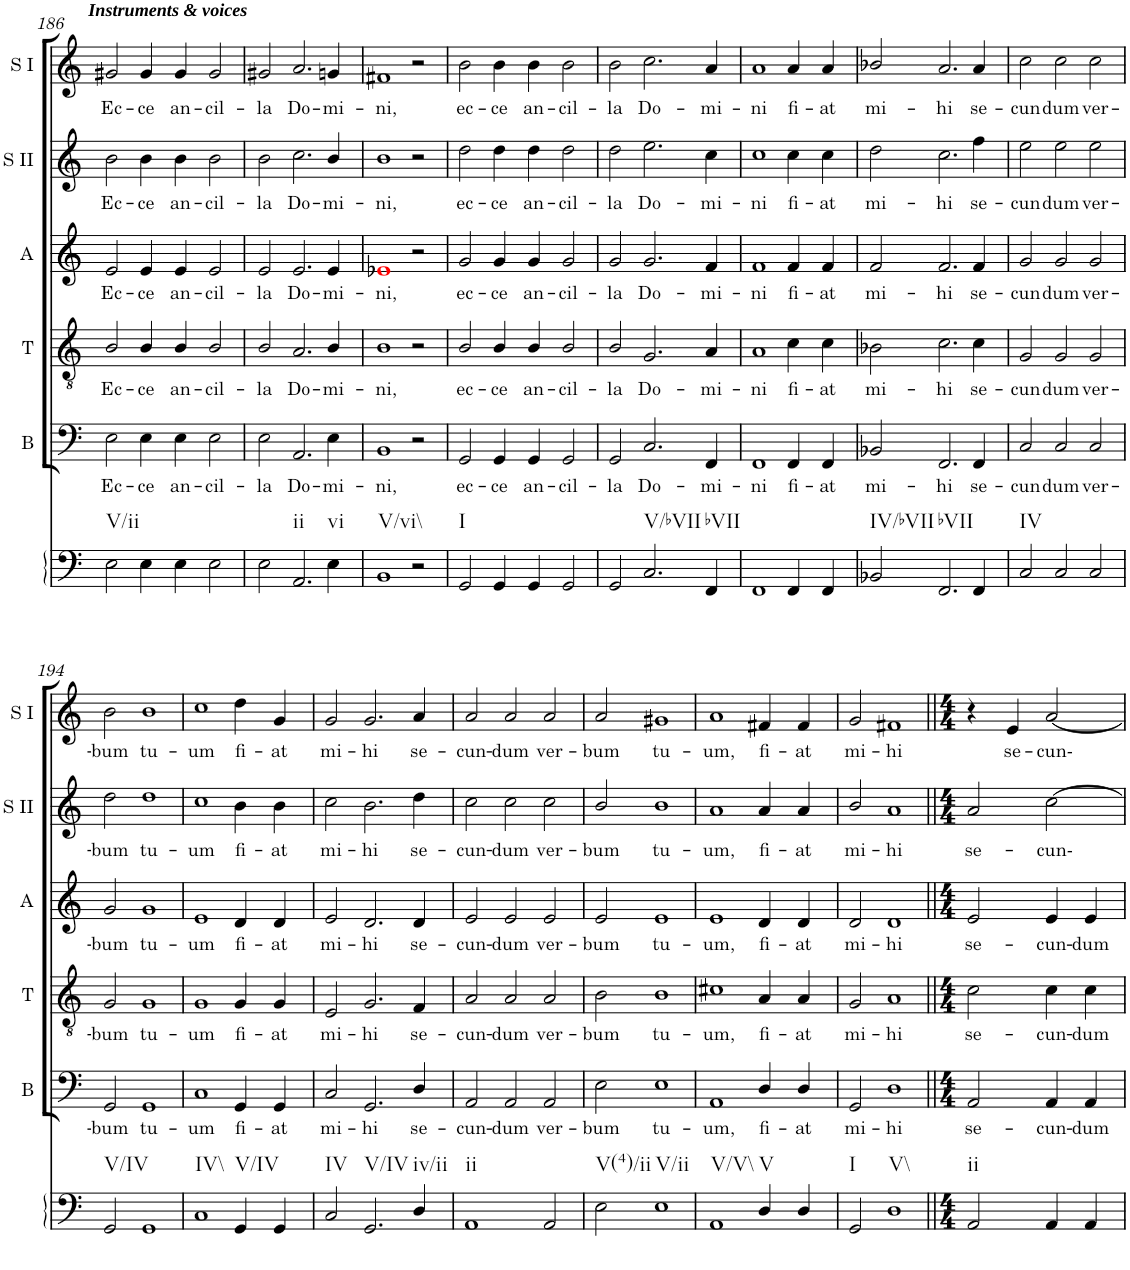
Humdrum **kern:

**kern	**kern	**text	**kern	**text	**kern	**text	**kern	**text	**kern	**text
*part6	*part5	*part5	*part4	*part4	*part3	*part3	*part2	*part2	*part1	*part1
*staff6	*staff5	*staff5	*staff4	*staff4	*staff3	*staff3	*staff2	*staff2	*staff1	*staff1
*I"Continuo	*I"Bass	*	*I"Tenor	*	*I"Alto	*	*I"Soprano II	*	*I"Soprano I	*
*	*I'B	*	*I'T	*	*I'A	*	*I'S II	*	*I'S I	*
!!LO:PB:g=z
*clefF4	*clefF4	*	*clefGv2	*	*clefG2	*	*clefG2	*	*clefG2	*
*k[]	*k[]	*	*k[]	*	*k[]	*	*k[]	*	*k[]	*
*M3/2	*M3/2	*	*M3/2	*	*M3/2	*	*M3/2	*	*M3/2	*
=186	=186	=186	=186	=186	=186	=186	=186	=186	=186	=186
!	!	!	!	!	!	!	!	!	!LO:TX:a:Bi:t=Instruments & voices	!
!LO:TX:b:t=V/ii	!	!	!	!	!	!	!	!	!	!
!	!	!LO:LY:b	!	!LO:LY:b	!	!LO:LY:b	!	!LO:LY:b	!	!LO:LY:b
2E\	2E\	Ec-	2B/	Ec-	2e/	Ec-	2b\	Ec-	2g#X/	Ec-
!	!	!LO:LY:b	!	!LO:LY:b	!	!LO:LY:b	!	!LO:LY:b	!	!LO:LY:b
4E\	4E\	ce	4B/	ce	4e/	ce	4b\	ce	4g#/	ce
!	!	!LO:LY:b	!	!LO:LY:b	!	!LO:LY:b	!	!LO:LY:b	!	!LO:LY:b
4E\	4E\	an-	4B/	an-	4e/	an-	4b\	an-	4g#/	an-
!	!	!LO:LY:b	!	!LO:LY:b	!	!LO:LY:b	!	!LO:LY:b	!	!LO:LY:b
2E\	2E\	cil-	2B/	cil-	2e/	cil-	2b\	cil-	2g#/	cil-
=187	=187	=187	=187	=187	=187	=187	=187	=187	=187	=187
!	!	!LO:LY:b	!	!LO:LY:b	!	!LO:LY:b	!	!LO:LY:b	!	!LO:LY:b
2E\	2E\	la	2B/	la	2e/	la	2b\	la	2g#X/	la
!LO:TX:b:t=ii	!	!	!	!	!	!	!	!	!	!
!	!	!LO:LY:b	!	!LO:LY:b	!	!LO:LY:b	!	!LO:LY:b	!	!LO:LY:b
2.AA/	2.AA/	Do-	2.A/	Do-	2.e/	Do-	2.cc\	Do-	2.a/	Do-
!LO:TX:b:t=vi	!	!	!	!	!	!	!	!	!	!
!	!	!LO:LY:b	!	!LO:LY:b	!	!LO:LY:b	!	!LO:LY:b	!	!LO:LY:b
4E\	4E\	mi-	4B/	mi-	4e/	mi-	4b/	mi-	4gn/	mi-
=188	=188	=188	=188	=188	=188	=188	=188	=188	=188	=188
!LO:TX:b:t=V/vi\\	!	!	!	!	!	!	!	!	!	!
!	!	!LO:LY:b	!	!LO:LY:b	!	!LO:LY:b	!	!LO:LY:b	!	!LO:LY:b
1BB	1BB	ni,	1B	ni,	1e-Xi	ni,	1b	ni,	1f#X	ni,
2r	2r	.	2r	.	2r	.	2r	.	2r	.
=189	=189	=189	=189	=189	=189	=189	=189	=189	=189	=189
!LO:TX:b:t=I	!	!	!	!	!	!	!	!	!	!
!	!	!LO:LY:b	!	!LO:LY:b	!	!LO:LY:b	!	!LO:LY:b	!	!LO:LY:b
2GG/	2GG/	ec-	2B/	ec-	2g/	ec-	2dd\	ec-	2b\	ec-
!	!	!LO:LY:b	!	!LO:LY:b	!	!LO:LY:b	!	!LO:LY:b	!	!LO:LY:b
4GG/	4GG/	ce	4B/	ce	4g/	ce	4dd\	ce	4b\	ce
!	!	!LO:LY:b	!	!LO:LY:b	!	!LO:LY:b	!	!LO:LY:b	!	!LO:LY:b
4GG/	4GG/	an-	4B/	an-	4g/	an-	4dd\	an-	4b\	an-
!	!	!LO:LY:b	!	!LO:LY:b	!	!LO:LY:b	!	!LO:LY:b	!	!LO:LY:b
2GG/	2GG/	cil-	2B/	cil-	2g/	cil-	2dd\	cil-	2b\	cil-
=190	=190	=190	=190	=190	=190	=190	=190	=190	=190	=190
!	!	!LO:LY:b	!	!LO:LY:b	!	!LO:LY:b	!	!LO:LY:b	!	!LO:LY:b
2GG/	2GG/	la	2B/	la	2g/	la	2dd\	la	2b\	la
!LO:TX:b:t=V/bVII	!	!	!	!	!	!	!	!	!	!
!	!	!LO:LY:b	!	!LO:LY:b	!	!LO:LY:b	!	!LO:LY:b	!	!LO:LY:b
2.C/	2.C/	Do-	2.G/	Do-	2.g/	Do-	2.ee\	Do-	2.cc\	Do-
!LO:TX:b:t=bVII	!	!	!	!	!	!	!	!	!	!
!	!	!LO:LY:b	!	!LO:LY:b	!	!LO:LY:b	!	!LO:LY:b	!	!LO:LY:b
4FF/	4FF/	mi-	4A/	mi-	4f/	mi-	4cc\	mi-	4a/	mi-
=191	=191	=191	=191	=191	=191	=191	=191	=191	=191	=191
!	!	!LO:LY:b	!	!LO:LY:b	!	!LO:LY:b	!	!LO:LY:b	!	!LO:LY:b
1FF	1FF	ni	1A	ni	1f	ni	1cc	ni	1a	ni
!	!	!LO:LY:b	!	!LO:LY:b	!	!LO:LY:b	!	!LO:LY:b	!	!LO:LY:b
4FF/	4FF/	fi-	4c\	fi-	4f/	fi-	4cc\	fi-	4a/	fi-
!	!	!LO:LY:b	!	!LO:LY:b	!	!LO:LY:b	!	!LO:LY:b	!	!LO:LY:b
4FF/	4FF/	at	4c\	at	4f/	at	4cc\	at	4a/	at
=192	=192	=192	=192	=192	=192	=192	=192	=192	=192	=192
!LO:TX:b:t=IV/bVII	!	!	!	!	!	!	!	!	!	!
!	!	!LO:LY:b	!	!LO:LY:b	!	!LO:LY:b	!	!LO:LY:b	!	!LO:LY:b
2BB-X/	2BB-X/	mi-	2B-X\	mi-	2f/	mi-	2dd\	mi-	2b-X/	mi-
!LO:TX:b:t=bVII	!	!	!	!	!	!	!	!	!	!
!	!	!LO:LY:b	!	!LO:LY:b	!	!LO:LY:b	!	!LO:LY:b	!	!LO:LY:b
2.FF/	2.FF/	hi	2.c\	hi	2.f/	hi	2.cc\	hi	2.a/	hi
!	!	!LO:LY:b	!	!LO:LY:b	!	!LO:LY:b	!	!LO:LY:b	!	!LO:LY:b
4FF/	4FF/	se-	4c\	se-	4f/	se-	4ff\	se-	4a/	se-
=193	=193	=193	=193	=193	=193	=193	=193	=193	=193	=193
!LO:TX:b:t=IV	!	!	!	!	!	!	!	!	!	!
!	!	!LO:LY:b	!	!LO:LY:b	!	!LO:LY:b	!	!LO:LY:b	!	!LO:LY:b
2C/	2C/	cun-	2G/	cun-	2g/	cun-	2ee\	cun-	2cc\	cun-
!	!	!LO:LY:b	!	!LO:LY:b	!	!LO:LY:b	!	!LO:LY:b	!	!LO:LY:b
2C/	2C/	dum	2G/	dum	2g/	dum	2ee\	dum	2cc\	dum
!	!	!LO:LY:b	!	!LO:LY:b	!	!LO:LY:b	!	!LO:LY:b	!	!LO:LY:b
2C/	2C/	ver-	2G/	ver-	2g/	ver-	2ee\	ver-	2cc\	ver-
!!LO:LB:g=z
=194	=194	=194	=194	=194	=194	=194	=194	=194	=194	=194
!LO:TX:b:t=V/IV	!	!	!	!	!	!	!	!	!	!
!	!	!LO:LY:b	!	!LO:LY:b	!	!LO:LY:b	!	!LO:LY:b	!	!LO:LY:b
2GG/	2GG/	bum	2G/	bum	2g/	bum	2dd\	bum	2b\	bum
!	!	!LO:LY:b	!	!LO:LY:b	!	!LO:LY:b	!	!LO:LY:b	!	!LO:LY:b
1GG	1GG	tu-	1G	tu-	1g	tu-	1dd	tu-	1b	tu-
=195	=195	=195	=195	=195	=195	=195	=195	=195	=195	=195
!LO:TX:b:t=IV\\	!	!	!	!	!	!	!	!	!	!
!	!	!LO:LY:b	!	!LO:LY:b	!	!LO:LY:b	!	!LO:LY:b	!	!LO:LY:b
1C	1C	um	1G	um	1e	um	1cc	um	1cc	um
!LO:TX:b:t=V/IV	!	!	!	!	!	!	!	!	!	!
!	!	!LO:LY:b	!	!LO:LY:b	!	!LO:LY:b	!	!LO:LY:b	!	!LO:LY:b
4GG/	4GG/	fi-	4G/	fi-	4d/	fi-	4b\	fi-	4dd\	fi-
!	!	!LO:LY:b	!	!LO:LY:b	!	!LO:LY:b	!	!LO:LY:b	!	!LO:LY:b
4GG/	4GG/	at	4G/	at	4d/	at	4b\	at	4g/	at
=196	=196	=196	=196	=196	=196	=196	=196	=196	=196	=196
!LO:TX:b:t=IV	!	!	!	!	!	!	!	!	!	!
!	!	!LO:LY:b	!	!LO:LY:b	!	!LO:LY:b	!	!LO:LY:b	!	!LO:LY:b
2C/	2C/	mi-	2E/	mi-	2e/	mi-	2cc\	mi-	2g/	mi-
!LO:TX:b:t=V/IV	!	!	!	!	!	!	!	!	!	!
!	!	!LO:LY:b	!	!LO:LY:b	!	!LO:LY:b	!	!LO:LY:b	!	!LO:LY:b
2.GG/	2.GG/	hi	2.G/	hi	2.d/	hi	2.b\	hi	2.g/	hi
!LO:TX:b:t=iv/ii	!	!	!	!	!	!	!	!	!	!
!	!	!LO:LY:b	!	!LO:LY:b	!	!LO:LY:b	!	!LO:LY:b	!	!LO:LY:b
4D/	4D/	se-	4F/	se-	4d/	se-	4dd\	se-	4a/	se-
=197	=197	=197	=197	=197	=197	=197	=197	=197	=197	=197
!LO:TX:b:t=ii	!	!	!	!	!	!	!	!	!	!
!	!	!LO:LY:b	!	!LO:LY:b	!	!LO:LY:b	!	!LO:LY:b	!	!LO:LY:b
1AA	2AA/	cun-	2A/	cun-	2e/	cun-	2cc\	cun-	2a/	cun-
!	!	!LO:LY:b	!	!LO:LY:b	!	!LO:LY:b	!	!LO:LY:b	!	!LO:LY:b
.	2AA/	dum	2A/	dum	2e/	dum	2cc\	dum	2a/	dum
!	!	!LO:LY:b	!	!LO:LY:b	!	!LO:LY:b	!	!LO:LY:b	!	!LO:LY:b
2AA/	2AA/	ver-	2A/	ver-	2e/	ver-	2cc\	ver-	2a/	ver-
=198	=198	=198	=198	=198	=198	=198	=198	=198	=198	=198
!LO:TX:b:t=V(4)/ii	!	!	!	!	!	!	!	!	!	!
!	!	!LO:LY:b	!	!LO:LY:b	!	!LO:LY:b	!	!LO:LY:b	!	!LO:LY:b
2E\	2E\	bum	2B\	bum	2e/	bum	2b/	bum	2a/	bum
!LO:TX:b:t=V/ii	!	!	!	!	!	!	!	!	!	!
!	!	!LO:LY:b	!	!LO:LY:b	!	!LO:LY:b	!	!LO:LY:b	!	!LO:LY:b
1E	1E	tu-	1B	tu-	1e	tu-	1b	tu-	1g#X	tu-
=199	=199	=199	=199	=199	=199	=199	=199	=199	=199	=199
!LO:TX:b:t=V/V\\	!	!	!	!	!	!	!	!	!	!
!	!	!LO:LY:b	!	!LO:LY:b	!	!LO:LY:b	!	!LO:LY:b	!	!LO:LY:b
1AA	1AA	um,	1c#X	um,	1e	um,	1a	um,	1a	um,
!LO:TX:b:t=V	!	!	!	!	!	!	!	!	!	!
!	!	!LO:LY:b	!	!LO:LY:b	!	!LO:LY:b	!	!LO:LY:b	!	!LO:LY:b
4D/	4D/	fi-	4A/	fi-	4d/	fi-	4a/	fi-	4f#X/	fi-
!	!	!LO:LY:b	!	!LO:LY:b	!	!LO:LY:b	!	!LO:LY:b	!	!LO:LY:b
4D/	4D/	at	4A/	at	4d/	at	4a/	at	4f#/	at
=200	=200	=200	=200	=200	=200	=200	=200	=200	=200	=200
!LO:TX:b:t=I	!	!	!	!	!	!	!	!	!	!
!	!	!LO:LY:b	!	!LO:LY:b	!	!LO:LY:b	!	!LO:LY:b	!	!LO:LY:b
2GG/	2GG/	mi-	2G/	mi-	2d/	mi-	2b/	mi-	2g/	mi-
!LO:TX:b:t=V\\	!	!	!	!	!	!	!	!	!	!
!	!	!LO:LY:b	!	!LO:LY:b	!	!LO:LY:b	!	!LO:LY:b	!	!LO:LY:b
1D	1D	hi	1A	hi	1d	hi	1a	hi	1f#X	hi
=201||	=201||	=201||	=201||	=201||	=201||	=201||	=201||	=201||	=201||	=201||
*M4/4	*M4/4	*	*M4/4	*	*M4/4	*	*M4/4	*	*M4/4	*
!LO:TX:b:t=ii	!	!	!	!	!	!	!	!	!	!
!	!	!LO:LY:b	!	!LO:LY:b	!	!LO:LY:b	!	!LO:LY:b	!	!
2AA/	2AA/	se-	2c\	se-	2e/	se-	2a/	se-	4r	.
!	!	!	!	!	!	!	!	!	!	!LO:LY:b
.	.	.	.	.	.	.	.	.	4e/	se-
!	!	!LO:LY:b	!	!LO:LY:b	!	!LO:LY:b	!	!LO:LY:b	!	!LO:LY:b
4AA/	4AA/	cun-	4c\	cun-	4e/	cun-	[2cc\	cun-	[2a/	cun-
!	!	!LO:LY:b	!	!LO:LY:b	!	!LO:LY:b	!	!	!	!
4AA/	4AA/	dum	4c\	dum	4e/	dum	.	.	.	.
=	=	=	=	=	=	=	=	=	=	=
*-	*-	*-	*-	*-	*-	*-	*-	*-	*-	*-
